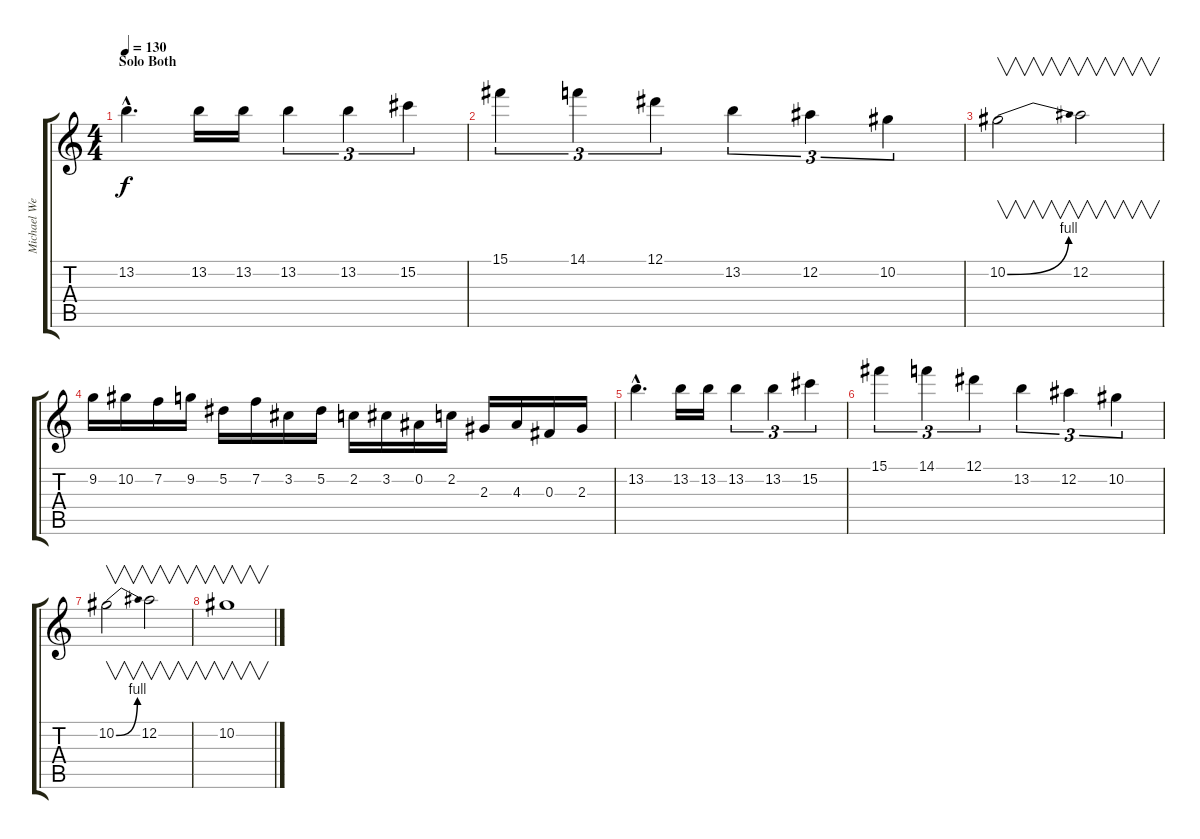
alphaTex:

\track ("Michael Weikath" "Michael We") {instrument distortionguitar}
\staff {score tabs}
\tuning (Eb4 Bb3 Gb3 Db3 Ab2 Eb2) {hide}
\ts (4 4)
\section ("" "Solo Both")
\tempo 130
\clef g2
\ks c
13.2{hac}.4{d dy f} 13.2.16 13.2.16 13.2.4{tu (3 2)} 13.2.4{tu (3 2)} 15.2.4{tu (3 2)} |
15.1.4{tu (3 2)} 14.1.4{tu (3 2)} 12.1.4{tu (3 2)} 13.2.4{tu (3 2)} 12.2.4{tu (3 2)} 10.2.4{tu (3 2)} |
10.2{be (bend 0 0 60 4)}.2{v} 12.2.2{v} |
9.2.16 10.2.16 7.2.16 9.2.16 5.2.16 7.2.16 3.2.16 5.2.16 2.2.16 3.2.16 0.2.16 2.2.16 2.3.16 4.3.16 0.3.16 2.3.16 |
13.2{hac}.4{d} 13.2.16 13.2.16 13.2.4{tu (3 2)} 13.2.4{tu (3 2)} 15.2.4{tu (3 2)} |
15.1.4{tu (3 2)} 14.1.4{tu (3 2)} 12.1.4{tu (3 2)} 13.2.4{tu (3 2)} 12.2.4{tu (3 2)} 10.2.4{tu (3 2)} |
10.2{be (bend 0 0 60 4)}.2{v} 12.2.2{v} |
10.2.1{v}
